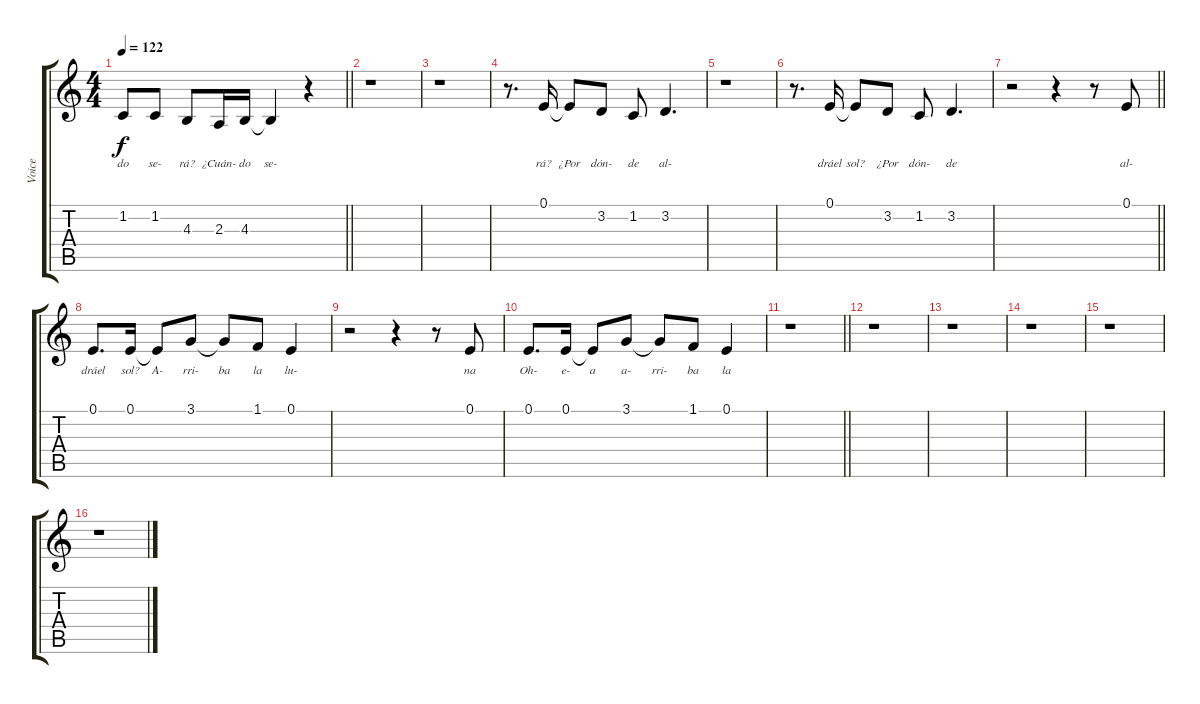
\track ("Voice" "Voice") {instrument harmonica}
\staff {score tabs}
\tuning (E4 B3 G3 D3 A2 E2) {hide}
\ts (4 4)
\tempo 122
\clef g2
\barLineRight lightlight
\ks c
1.2.8{lyrics (0 "do") lyrics (1 "") lyrics (2 "") lyrics (3 "") lyrics (4 "") dy f} 1.2.8{lyrics (0 "se-") lyrics (1 "") lyrics (2 "") lyrics (3 "") lyrics (4 "")} 4.3.8{lyrics (0 "rá?") lyrics (1 "") lyrics (2 "") lyrics (3 "") lyrics (4 "")} 2.3.16{lyrics (0 "¿Cuán-") lyrics (1 "") lyrics (2 "") lyrics (3 "") lyrics (4 "")} 4.3.16{lyrics (0 "do") lyrics (1 "") lyrics (2 "") lyrics (3 "") lyrics (4 "")} 4.3{t}.4{lyrics (0 "se-") lyrics (1 "") lyrics (2 "") lyrics (3 "") lyrics (4 "")} r.4 |
r.1 |
r.1 |
r.8{d} 0.1.16{lyrics (0 "rá?") lyrics (1 "") lyrics (2 "") lyrics (3 "") lyrics (4 "")} 0.1{t}.8{lyrics (0 "¿Por") lyrics (1 "") lyrics (2 "") lyrics (3 "") lyrics (4 "")} 3.2.8{lyrics (0 "dón-") lyrics (1 "") lyrics (2 "") lyrics (3 "") lyrics (4 "")} 1.2.8{lyrics (0 "de") lyrics (1 "") lyrics (2 "") lyrics (3 "") lyrics (4 "")} 3.2.4{d lyrics (0 "al-") lyrics (1 "") lyrics (2 "") lyrics (3 "") lyrics (4 "")} |
r.1 |
r.8{d} 0.1.16{lyrics (0 "dráel") lyrics (1 "") lyrics (2 "") lyrics (3 "") lyrics (4 "")} 0.1{t}.8{lyrics (0 "sol?") lyrics (1 "") lyrics (2 "") lyrics (3 "") lyrics (4 "")} 3.2.8{lyrics (0 "¿Por") lyrics (1 "") lyrics (2 "") lyrics (3 "") lyrics (4 "")} 1.2.8{lyrics (0 "dón-") lyrics (1 "") lyrics (2 "") lyrics (3 "") lyrics (4 "")} 3.2.4{d lyrics (0 "de") lyrics (1 "") lyrics (2 "") lyrics (3 "") lyrics (4 "")} |
\barLineRight lightlight
r.2 r.4 r.8 0.1.8{lyrics (0 "al-") lyrics (1 "") lyrics (2 "") lyrics (3 "") lyrics (4 "")} |
0.1.8{d lyrics (0 "dráel") lyrics (1 "") lyrics (2 "") lyrics (3 "") lyrics (4 "")} 0.1.16{lyrics (0 "sol?") lyrics (1 "") lyrics (2 "") lyrics (3 "") lyrics (4 "")} 0.1{t}.8{lyrics (0 "A-") lyrics (1 "") lyrics (2 "") lyrics (3 "") lyrics (4 "")} 3.1.8{lyrics (0 "rri-") lyrics (1 "") lyrics (2 "") lyrics (3 "") lyrics (4 "")} 3.1{t}.8{lyrics (0 "ba") lyrics (1 "") lyrics (2 "") lyrics (3 "") lyrics (4 "")} 1.1.8{lyrics (0 "la") lyrics (1 "") lyrics (2 "") lyrics (3 "") lyrics (4 "")} 0.1.4{lyrics (0 "lu-") lyrics (1 "") lyrics (2 "") lyrics (3 "") lyrics (4 "")} |
r.2 r.4 r.8 0.1.8{lyrics (0 "na") lyrics (1 "") lyrics (2 "") lyrics (3 "") lyrics (4 "")} |
0.1.8{d lyrics (0 "Oh-") lyrics (1 "") lyrics (2 "") lyrics (3 "") lyrics (4 "")} 0.1.16{lyrics (0 "e-") lyrics (1 "") lyrics (2 "") lyrics (3 "") lyrics (4 "")} 0.1{t}.8{lyrics (0 "a") lyrics (1 "") lyrics (2 "") lyrics (3 "") lyrics (4 "")} 3.1.8{lyrics (0 "a-") lyrics (1 "") lyrics (2 "") lyrics (3 "") lyrics (4 "")} 3.1{t}.8{lyrics (0 "rri-") lyrics (1 "") lyrics (2 "") lyrics (3 "") lyrics (4 "")} 1.1.8{lyrics (0 "ba") lyrics (1 "") lyrics (2 "") lyrics (3 "") lyrics (4 "")} 0.1.4{lyrics (0 "la") lyrics (1 "") lyrics (2 "") lyrics (3 "") lyrics (4 "")} |
\barLineRight lightlight
r.1 |
r.1 |
r.1 |
r.1 |
r.1 |
r.1
